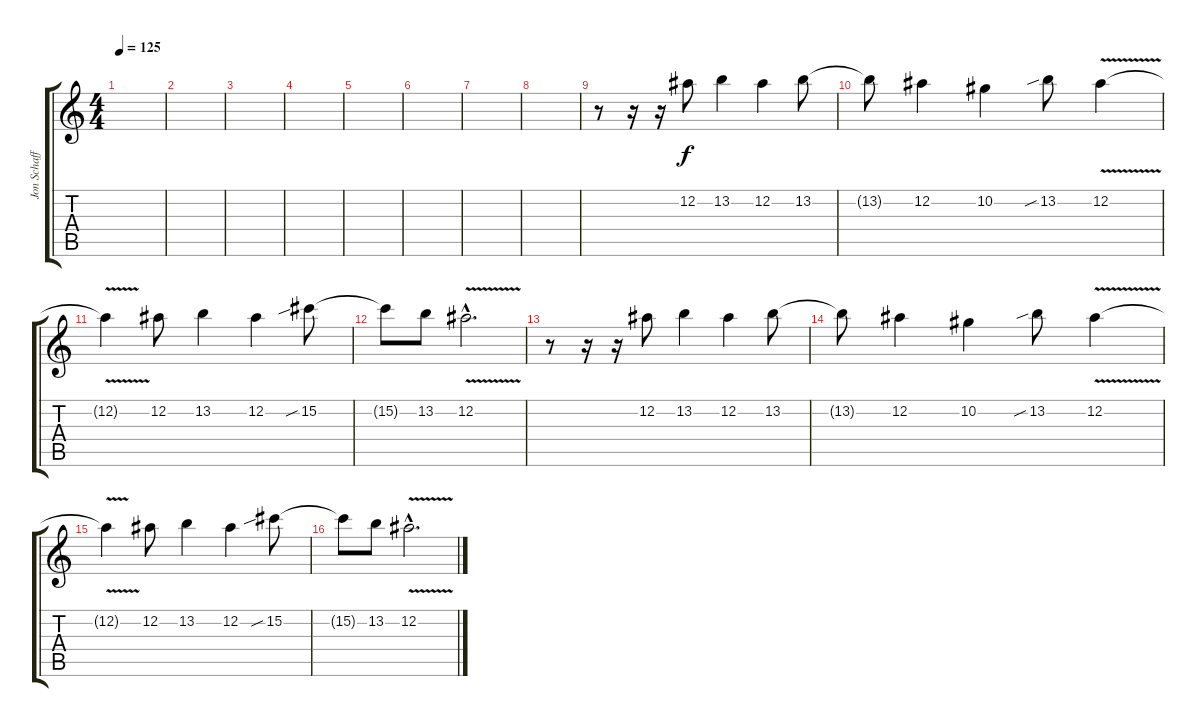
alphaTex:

\track ("Jon Schaffer ou Jim Morris Lead" "Jon Schaff") {instrument distortionguitar}
\staff {score tabs}
\tuning (Eb4 Bb3 Gb3 Db3 Ab2 Eb2) {hide}
\ts (4 4)
\tempo 125
\clef g2
\ks c
|
|
|
|
|
|
|
|
r.8 r.16 r.16 12.2.8 13.2.4 12.2.4 13.2.8 |
13.2{t}.8 12.2.4 10.2.4 13.2{sib}.8 12.2{v}.4 |
12.2{t}.4 12.2.8 13.2.4 12.2.4 15.2{sib}.8 |
15.2{t}.8 13.2.8 12.2{v hac}.2{d} |
r.8 r.16 r.16 12.2.8 13.2.4 12.2.4 13.2.8 |
13.2{t}.8 12.2.4 10.2.4 13.2{sib}.8 12.2{v}.4 |
12.2{t}.4 12.2.8 13.2.4 12.2.4 15.2{sib}.8 |
15.2{t}.8 13.2.8 12.2{v hac}.2{d}
